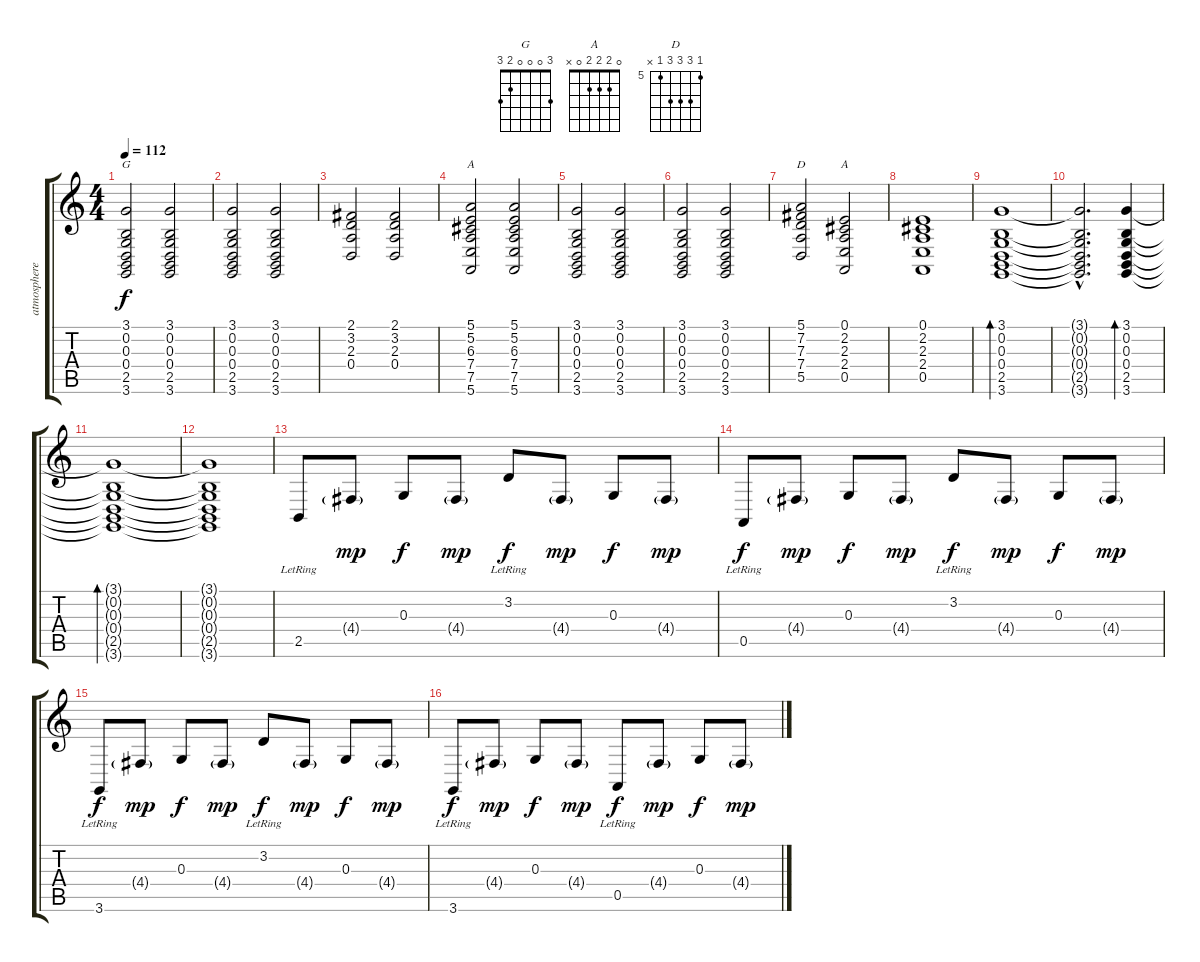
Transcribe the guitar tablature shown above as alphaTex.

\track ("atmosphere" "atmosphere") {instrument fx8scifi}
\staff {score tabs}
\tuning (E4 B3 G3 D3 A2 E2) {hide}
\chord ("G" 3 0 0 0 2 3)
\chord ("A" 5 5 6 7 7 5) {firstfret 5}
\chord ("D" 5 7 7 7 5 x) {firstfret 5}
\chord ("A" 0 2 2 2 0 x)
\ts (4 4)
\tempo 112
\clef g2
\ks c
(3.1 0.2 0.3 0.4 2.5 3.6).2{ch "G" dy f} (3.1 0.2 0.3 0.4 2.5 3.6).2 |
(3.1 0.2 0.3 0.4 2.5 3.6).2 (3.1 0.2 0.3 0.4 2.5 3.6).2 |
(2.1 3.2 2.3 0.4).2 (2.1 3.2 2.3 0.4).2 |
(5.1 5.2 6.3 7.4 7.5 5.6).2{ch "A"} (5.1 5.2 6.3 7.4 7.5 5.6).2 |
(3.1 0.2 0.3 0.4 2.5 3.6).2 (3.1 0.2 0.3 0.4 2.5 3.6).2 |
(3.1 0.2 0.3 0.4 2.5 3.6).2 (3.1 0.2 0.3 0.4 2.5 3.6).2 |
(5.1 7.2 7.3 7.4 5.5).2{ch "D"} (0.1 2.2 2.3 2.4 0.5).2{ch "A"} |
(0.1 2.2 2.3 2.4 0.5).1 |
(3.1 0.2 0.3 0.4 2.5 3.6).1{bd 240} |
(3.1{hac t} 0.2{hac t} 0.3{hac t} 0.4{hac t} 2.5{hac t} 3.6{hac t}).2{d} (3.1 0.2 0.3 0.4 2.5 3.6).4{bd 240} |
(3.1{t} 0.2{t} 0.3{t} 0.4{t} 2.5{t} 3.6{t}).1{bd 240} |
(3.1{t} 0.2{t} 0.3{t} 0.4{t} 2.5{t} 3.6{t}).1 |
2.5{lr}.8 4.4{g}.8{dy mp} 0.3.8{dy f} 4.4{g}.8{dy mp} 3.2{lr}.8{dy f} 4.4{g}.8{dy mp} 0.3.8{dy f} 4.4{g}.8{dy mp} |
0.5{lr}.8{dy f} 4.4{g}.8{dy mp} 0.3.8{dy f} 4.4{g}.8{dy mp} 3.2{lr}.8{dy f} 4.4{g}.8{dy mp} 0.3.8{dy f} 4.4{g}.8{dy mp} |
3.6{lr}.8{dy f} 4.4{g}.8{dy mp} 0.3.8{dy f} 4.4{g}.8{dy mp} 3.2{lr}.8{dy f} 4.4{g}.8{dy mp} 0.3.8{dy f} 4.4{g}.8{dy mp} |
3.6{lr}.8{dy f} 4.4{g}.8{dy mp} 0.3.8{dy f} 4.4{g}.8{dy mp} 0.5{lr}.8{dy f} 4.4{g}.8{dy mp} 0.3.8{dy f} 4.4{g}.8{dy mp}
